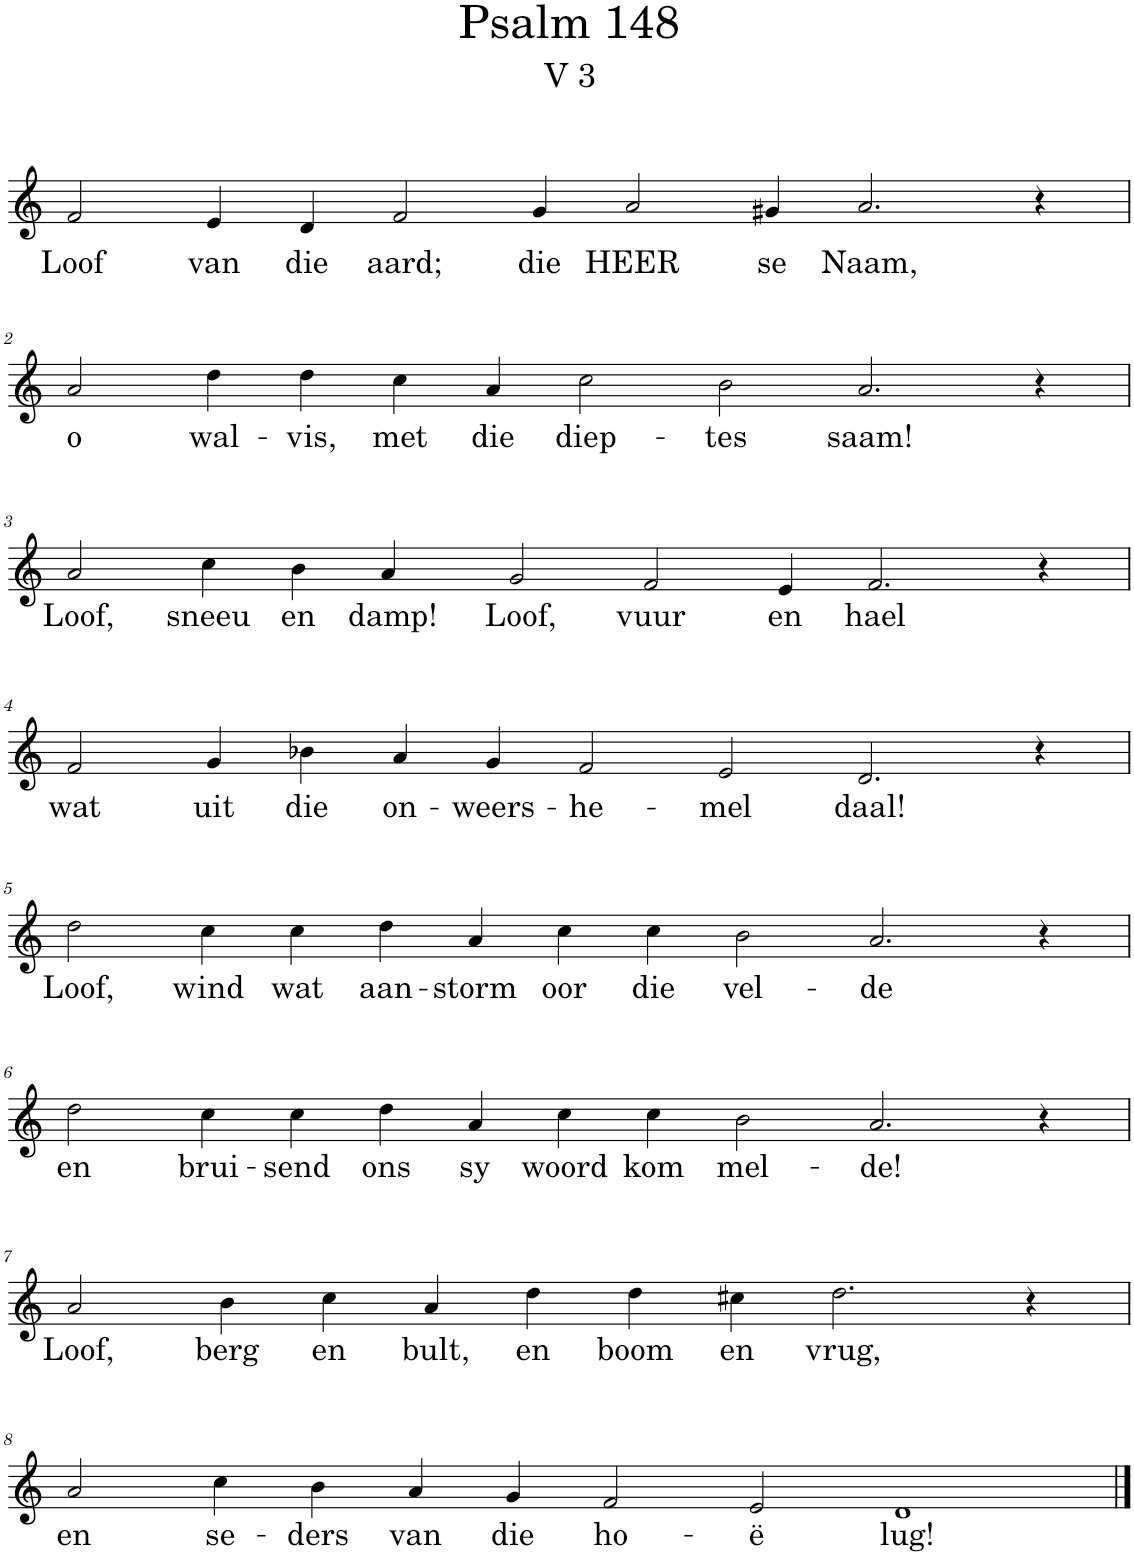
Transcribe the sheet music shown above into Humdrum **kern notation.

**kern	**text
*part1	*part1
*staff1	*staff1
*I"Pipe Organ	*
*I'Org.	*
*clefG2	*
*k[]	*
*M14/4	*
=1	=1
!	!LO:LY:b
2f/	Loof
!	!LO:LY:b
4e/	van
!	!LO:LY:b
4d/	die
!	!LO:LY:b
2f/	aard;
!	!LO:LY:b
4g/	die
!	!LO:LY:b
2a/	HEER
!	!LO:LY:b
4g#X/	se
!	!LO:LY:b
2.a/	Naam,
4r	.
!!LO:LB:g=z
=2	=2
!	!LO:LY:b
2a/	o
!	!LO:LY:b
4dd\	wal-
!	!LO:LY:b
4dd\	-vis,
!	!LO:LY:b
4cc\	met
!	!LO:LY:b
4a/	die
!	!LO:LY:b
2cc\	diep-
!	!LO:LY:b
2b\	-tes
!	!LO:LY:b
2.a/	saam!
4r	.
!!LO:LB:g=z
=3	=3
!	!LO:LY:b
2a/	Loof,
!	!LO:LY:b
4cc\	sneeu
!	!LO:LY:b
4b\	en
!	!LO:LY:b
4a/	damp!
!	!LO:LY:b
2g/	Loof,
!	!LO:LY:b
2f/	vuur
!	!LO:LY:b
4e/	en
!	!LO:LY:b
2.f/	hael
4r	.
!!LO:LB:g=z
=4	=4
!	!LO:LY:b
2f/	wat
!	!LO:LY:b
4g/	uit
!	!LO:LY:b
4b-X\	die
!	!LO:LY:b
4a/	on-
!	!LO:LY:b
4g/	-weers-
!	!LO:LY:b
2f/	-he-
!	!LO:LY:b
2e/	-mel
!	!LO:LY:b
2.d/	daal!
4r	.
!!LO:LB:g=z
=5	=5
!	!LO:LY:b
2dd\	Loof,
!	!LO:LY:b
4cc\	wind
!	!LO:LY:b
4cc\	wat
!	!LO:LY:b
4dd\	aan-
!	!LO:LY:b
4a/	-storm
!	!LO:LY:b
4cc\	oor
!	!LO:LY:b
4cc\	die
!	!LO:LY:b
2b\	vel-
!	!LO:LY:b
2.a/	-de
4r	.
!!LO:LB:g=z
=6	=6
!	!LO:LY:b
2dd\	en
!	!LO:LY:b
4cc\	brui-
!	!LO:LY:b
4cc\	-send
!	!LO:LY:b
4dd\	ons
!	!LO:LY:b
4a/	sy
!	!LO:LY:b
4cc\	woord
!	!LO:LY:b
4cc\	kom
!	!LO:LY:b
2b\	mel-
!	!LO:LY:b
2.a/	-de!
4r	.
!!LO:LB:g=z
=7	=7
*M12/4	*
!	!LO:LY:b
2a/	Loof,
!	!LO:LY:b
4b\	berg
!	!LO:LY:b
4cc\	en
!	!LO:LY:b
4a/	bult,
!	!LO:LY:b
4dd\	en
!	!LO:LY:b
4dd\	boom
!	!LO:LY:b
4cc#X\	en
!	!LO:LY:b
2.dd\	vrug,
4r	.
!!LO:LB:g=z
=8	=8
*M14/4	*
!	!LO:LY:b
2a/	en
!	!LO:LY:b
4cc\	se-
!	!LO:LY:b
4b\	-ders
!	!LO:LY:b
4a/	van
!	!LO:LY:b
4g/	die
!	!LO:LY:b
2f/	ho-
!	!LO:LY:b
2e/	-ë
!	!LO:LY:b
1d	lug!
==	==
*-	*-
